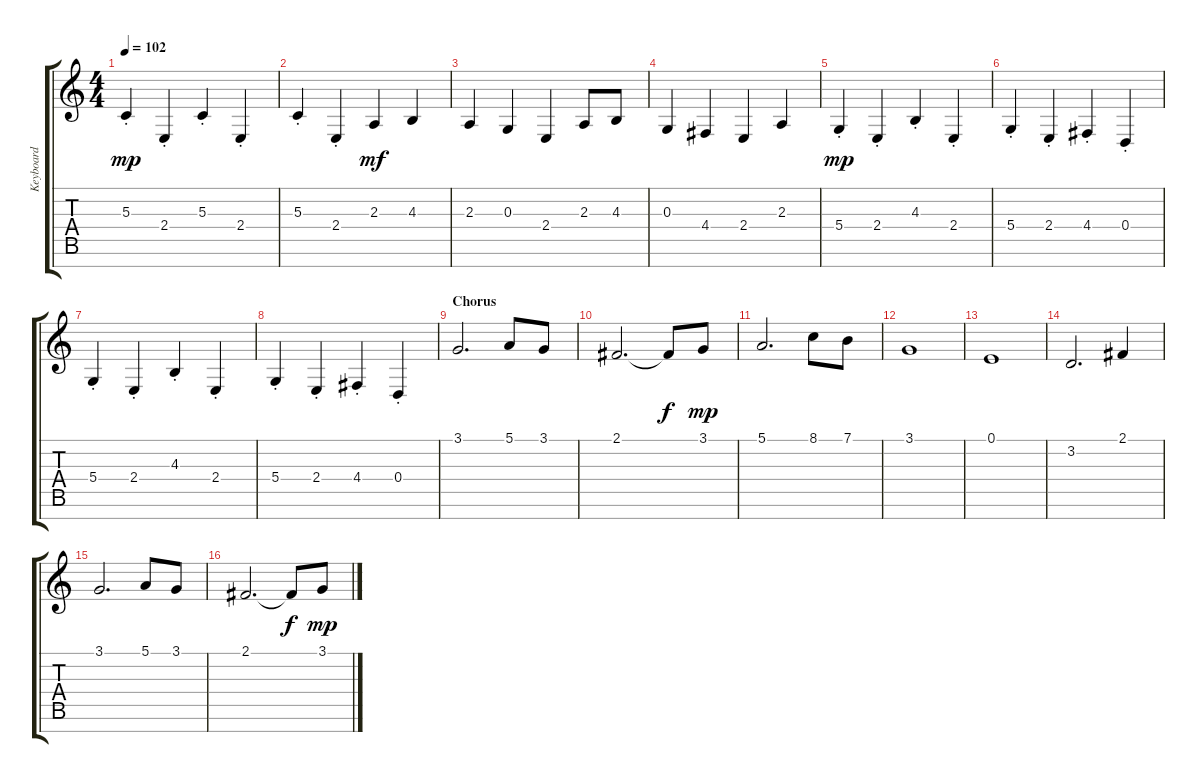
\track ("Keyboard" "Keyboard") {instrument stringensemble1}
\staff {score tabs}
\tuning (E4 B3 G3 D3 A2 E2 B1) {hide}
\ts (4 4)
\tempo 102
\clef g2
\ks c
5.3{st}.4{dy mp} 2.4{st}.4 5.3{st}.4 2.4{st}.4 |
5.3{st}.4 2.4{st}.4 2.3.4{dy mf} 4.3.4 |
2.3.4 0.3.4 2.4.4 2.3.8 4.3.8 |
0.3.4 4.4.4 2.4.4 2.3.4 |
5.4{st}.4{dy mp} 2.4{st}.4 4.3{st}.4 2.4{st}.4 |
5.4{st}.4 2.4{st}.4 4.4{st}.4 0.4{st}.4 |
5.4{st}.4 2.4{st}.4 4.3{st}.4 2.4{st}.4 |
5.4{st}.4 2.4{st}.4 4.4{st}.4 0.4{st}.4 |
\section ("" "Chorus")
3.1.2{d} 5.1.8 3.1.8 |
2.1.2{d} 2.1{t}.8{dy f} 3.1.8{dy mp} |
5.1.2{d} 8.1.8 7.1.8 |
3.1.1 |
0.1.1 |
3.2.2{d} 2.1.4 |
3.1.2{d} 5.1.8 3.1.8 |
2.1.2{d} 2.1{t}.8{dy f} 3.1.8{dy mp}
